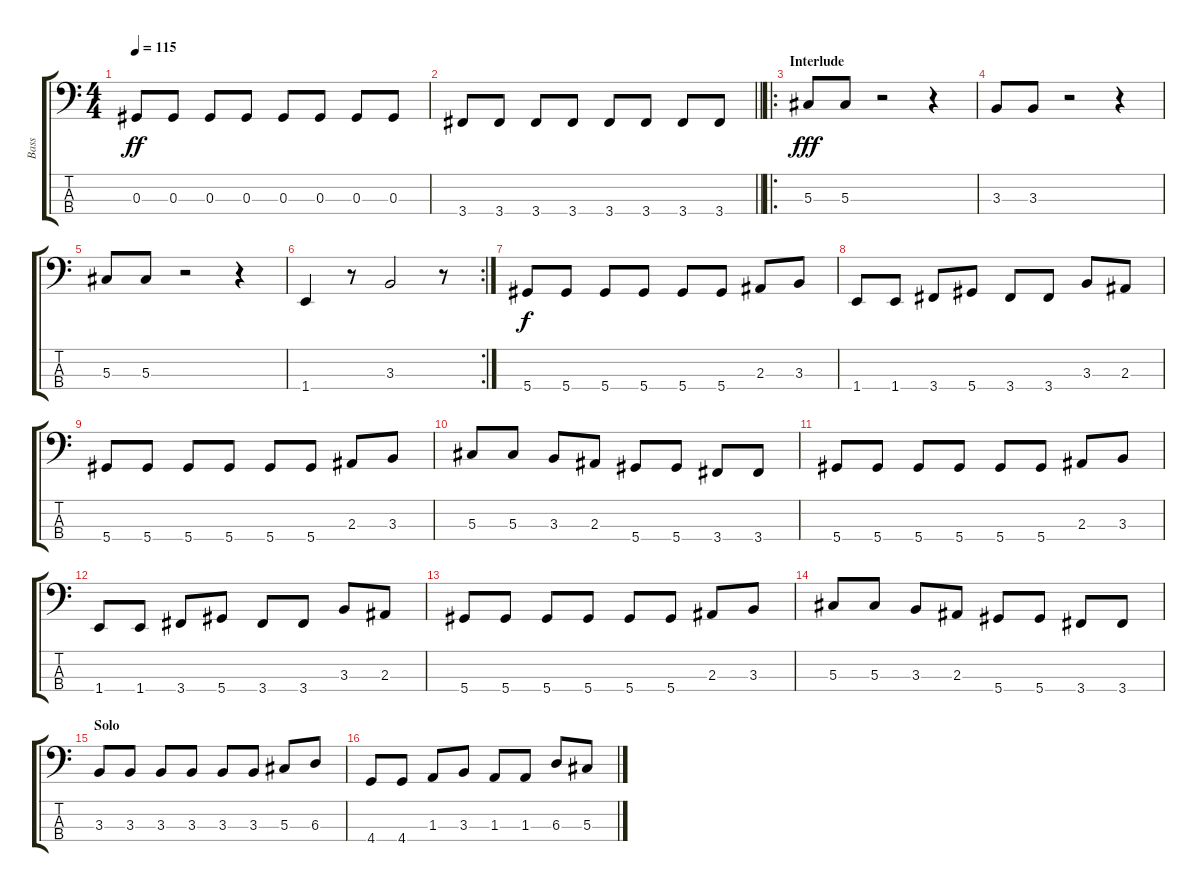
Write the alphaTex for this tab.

\track ("Bass" "Bass") {instrument electricbassfinger}
\staff {score tabs}
\tuning (Gb2 Db2 Ab1 Eb1) {hide}
\ts (4 4)
\tempo 115
\clef f4
\ks c
0.3.8{dy ff} 0.3.8 0.3.8 0.3.8 0.3.8 0.3.8 0.3.8 0.3.8 |
\barLineRight lightlight
3.4.8 3.4.8 3.4.8 3.4.8 3.4.8 3.4.8 3.4.8 3.4.8 |
\ro
\section ("" "Interlude")
5.3.8{dy fff} 5.3.8 r.2 r.4 |
3.3.8 3.3.8 r.2 r.4 |
5.3.8 5.3.8 r.2 r.4 |
\rc 2
1.4.4 r.8 3.3.2 r.8 |
5.4.8{dy f} 5.4.8 5.4.8 5.4.8 5.4.8 5.4.8 2.3.8 3.3.8 |
1.4.8 1.4.8 3.4.8 5.4.8 3.4.8 3.4.8 3.3.8 2.3.8 |
5.4.8 5.4.8 5.4.8 5.4.8 5.4.8 5.4.8 2.3.8 3.3.8 |
5.3.8 5.3.8 3.3.8 2.3.8 5.4.8 5.4.8 3.4.8 3.4.8 |
5.4.8 5.4.8 5.4.8 5.4.8 5.4.8 5.4.8 2.3.8 3.3.8 |
1.4.8 1.4.8 3.4.8 5.4.8 3.4.8 3.4.8 3.3.8 2.3.8 |
5.4.8 5.4.8 5.4.8 5.4.8 5.4.8 5.4.8 2.3.8 3.3.8 |
5.3.8 5.3.8 3.3.8 2.3.8 5.4.8 5.4.8 3.4.8 3.4.8 |
\section ("" "Solo")
3.3.8 3.3.8 3.3.8 3.3.8 3.3.8 3.3.8 5.3.8 6.3.8 |
4.4.8 4.4.8 1.3.8 3.3.8 1.3.8 1.3.8 6.3.8 5.3.8
